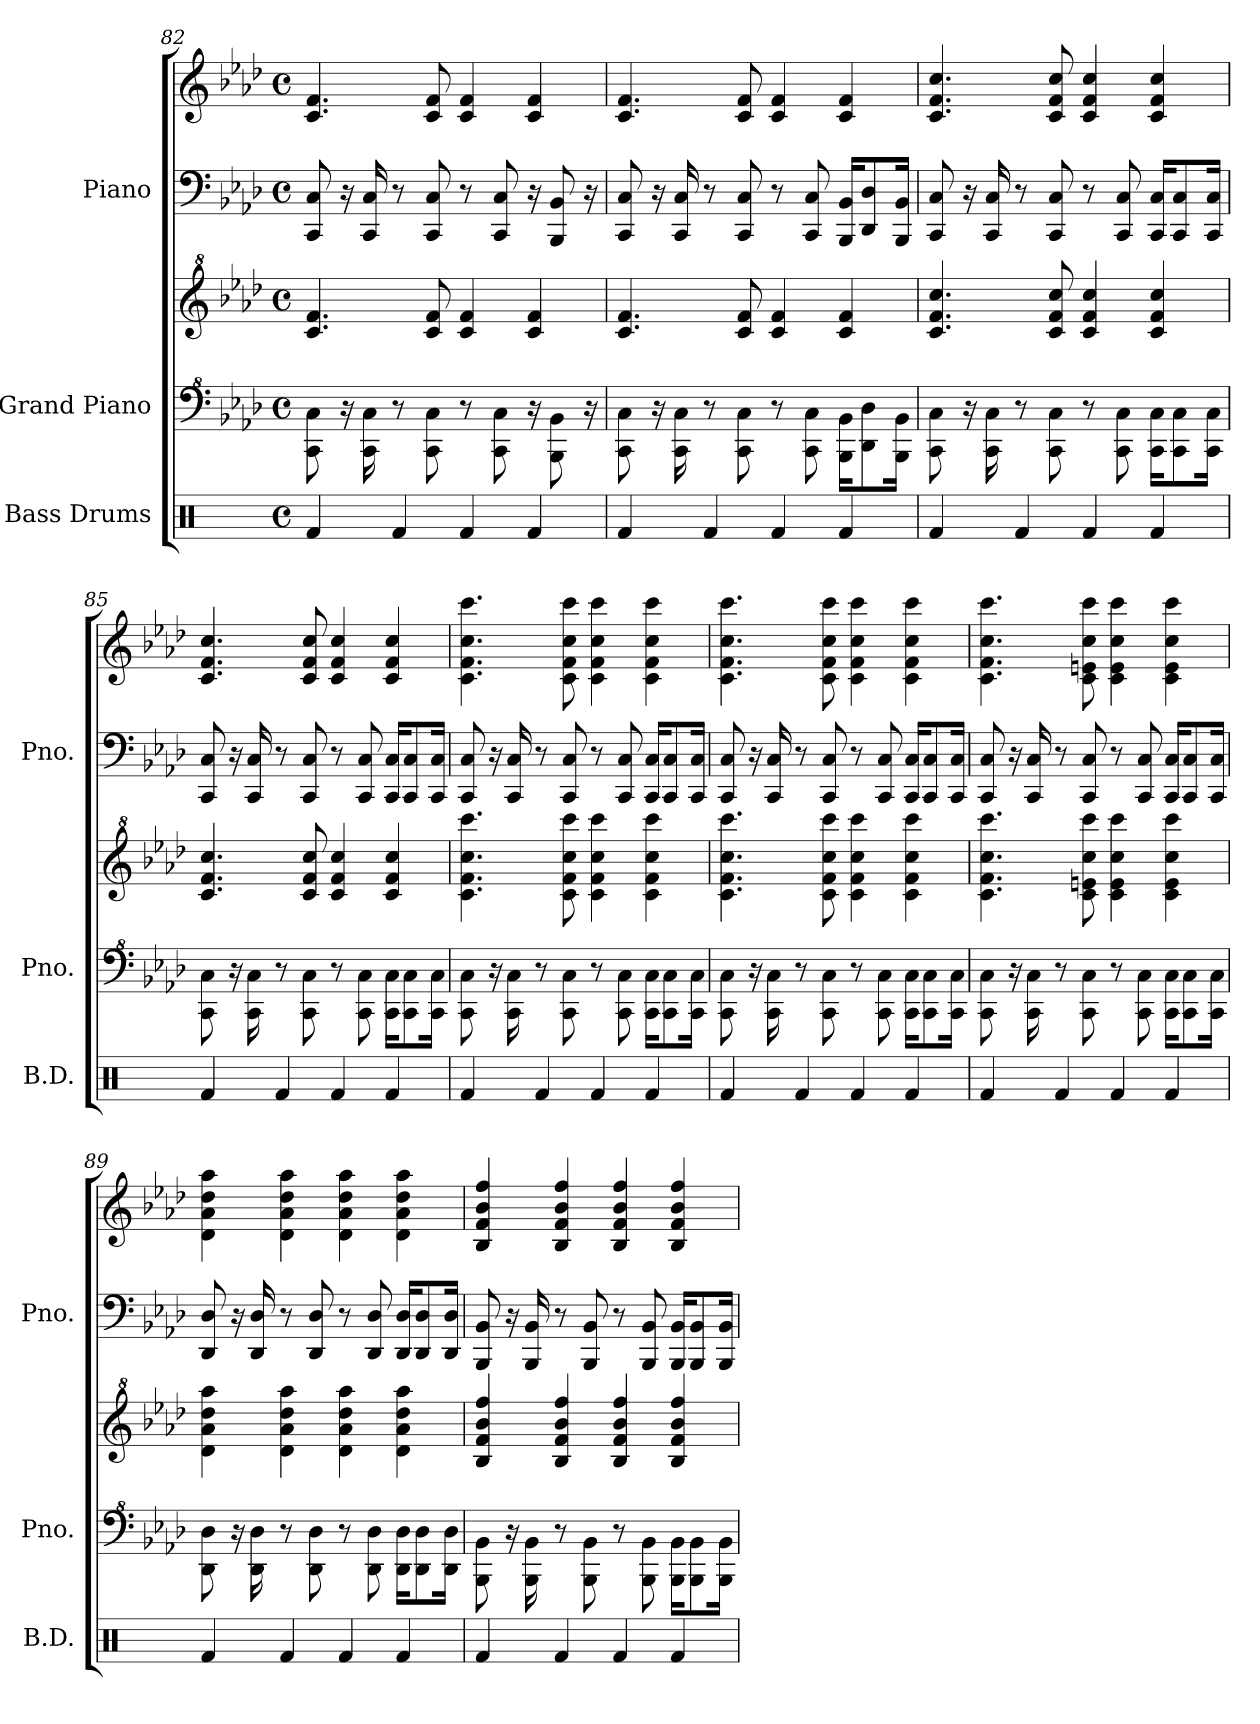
**kern	**kern	**kern	**kern	**kern
*part3	*part2	*part2	*part1	*part1
*staff5	*staff4	*staff3	*staff2	*staff1
*I"Bass Drums	*I"Grand Piano	*	*I"Piano	*
*I'B.D.	*I'Pno.	*	*I'Pno.	*
*clefX	*clefF^4	*clefG^2	*clefF4	*clefG2
*k[]	*k[b-e-a-d-]	*k[b-e-a-d-]	*k[b-e-a-d-]	*k[b-e-a-d-]
*M4/4	*M4/4	*M4/4	*M4/4	*M4/4
*met(c)	*met(c)	*met(c)	*met(c)	*met(c)
=82	=82	=82	=82	=82
4Rf/	8C\ 8c\	4.cc/ 4.ff/	8CC/ 8C/	4.c/ 4.f/
.	16r	.	16r	.
.	16C\ 16c\	.	16CC/ 16C/	.
4Rf/	8r	.	8r	.
.	8C\ 8c\	8cc/ 8ff/	8CC/ 8C/	8c/ 8f/
4Rf/	8r	4cc/ 4ff/	8r	4c/ 4f/
.	8C\ 8c\	.	8CC/ 8C/	.
4Rf/	16r	4cc/ 4ff/	16r	4c/ 4f/
.	8BB-\ 8B-\	.	8BBB-/ 8BB-/	.
.	16r	.	16r	.
!!LO:PB:g=z
=83	=83	=83	=83	=83
4Rf/	8C\ 8c\	4.cc/ 4.ff/	8CC/ 8C/	4.c/ 4.f/
.	16r	.	16r	.
.	16C\ 16c\	.	16CC/ 16C/	.
4Rf/	8r	.	8r	.
.	8C\ 8c\	8cc/ 8ff/	8CC/ 8C/	8c/ 8f/
4Rf/	8r	4cc/ 4ff/	8r	4c/ 4f/
.	8C\ 8c\	.	8CC/ 8C/	.
4Rf/	16BB-\ 16B-\KL	4cc/ 4ff/	16BBB-/ 16BB-/KL	4c/ 4f/
.	8D-\ 8d-\	.	8DD-/ 8D-/	.
.	16BB-\ 16B-\Jk	.	16BBB-/ 16BB-/Jk	.
=84	=84	=84	=84	=84
4Rf/	8C\ 8c\	4.cc/ 4.ff/ 4.ccc/	8CC/ 8C/	4.c/ 4.f/ 4.cc/
.	16r	.	16r	.
.	16C\ 16c\	.	16CC/ 16C/	.
4Rf/	8r	.	8r	.
.	8C\ 8c\	8cc/ 8ff/ 8ccc/	8CC/ 8C/	8c/ 8f/ 8cc/
4Rf/	8r	4cc/ 4ff/ 4ccc/	8r	4c/ 4f/ 4cc/
.	8C\ 8c\	.	8CC/ 8C/	.
4Rf/	16C\ 16c\KL	4cc/ 4ff/ 4ccc/	16CC/ 16C/KL	4c/ 4f/ 4cc/
.	8C\ 8c\	.	8CC/ 8C/	.
.	16C\ 16c\Jk	.	16CC/ 16C/Jk	.
=85	=85	=85	=85	=85
4Rf/	8C\ 8c\	4.cc/ 4.ff/ 4.ccc/	8CC/ 8C/	4.c/ 4.f/ 4.cc/
.	16r	.	16r	.
.	16C\ 16c\	.	16CC/ 16C/	.
4Rf/	8r	.	8r	.
.	8C\ 8c\	8cc/ 8ff/ 8ccc/	8CC/ 8C/	8c/ 8f/ 8cc/
4Rf/	8r	4cc/ 4ff/ 4ccc/	8r	4c/ 4f/ 4cc/
.	8C\ 8c\	.	8CC/ 8C/	.
4Rf/	16C\ 16c\KL	4cc/ 4ff/ 4ccc/	16CC/ 16C/KL	4c/ 4f/ 4cc/
.	8C\ 8c\	.	8CC/ 8C/	.
.	16C\ 16c\Jk	.	16CC/ 16C/Jk	.
!!LO:LB:g=z
=86	=86	=86	=86	=86
4Rf/	8C\ 8c\	4.cc\ 4.ff\ 4.ccc\ 4.cccc\	8CC/ 8C/	4.c\ 4.f\ 4.cc\ 4.ccc\
.	16r	.	16r	.
.	16C\ 16c\	.	16CC/ 16C/	.
4Rf/	8r	.	8r	.
.	8C\ 8c\	8cc\ 8ff\ 8ccc\ 8cccc\	8CC/ 8C/	8c\ 8f\ 8cc\ 8ccc\
4Rf/	8r	4cc\ 4ff\ 4ccc\ 4cccc\	8r	4c\ 4f\ 4cc\ 4ccc\
.	8C\ 8c\	.	8CC/ 8C/	.
4Rf/	16C\ 16c\KL	4cc\ 4ff\ 4ccc\ 4cccc\	16CC/ 16C/KL	4c\ 4f\ 4cc\ 4ccc\
.	8C\ 8c\	.	8CC/ 8C/	.
.	16C\ 16c\Jk	.	16CC/ 16C/Jk	.
=87	=87	=87	=87	=87
4Rf/	8C\ 8c\	4.cc\ 4.ff\ 4.ccc\ 4.cccc\	8CC/ 8C/	4.c\ 4.f\ 4.cc\ 4.ccc\
.	16r	.	16r	.
.	16C\ 16c\	.	16CC/ 16C/	.
4Rf/	8r	.	8r	.
.	8C\ 8c\	8cc\ 8ff\ 8ccc\ 8cccc\	8CC/ 8C/	8c\ 8f\ 8cc\ 8ccc\
4Rf/	8r	4cc\ 4ff\ 4ccc\ 4cccc\	8r	4c\ 4f\ 4cc\ 4ccc\
.	8C\ 8c\	.	8CC/ 8C/	.
4Rf/	16C\ 16c\KL	4cc\ 4ff\ 4ccc\ 4cccc\	16CC/ 16C/KL	4c\ 4f\ 4cc\ 4ccc\
.	8C\ 8c\	.	8CC/ 8C/	.
.	16C\ 16c\Jk	.	16CC/ 16C/Jk	.
=88	=88	=88	=88	=88
4Rf/	8C\ 8c\	4.cc\ 4.ff\ 4.ccc\ 4.cccc\	8CC/ 8C/	4.c\ 4.f\ 4.cc\ 4.ccc\
.	16r	.	16r	.
.	16C\ 16c\	.	16CC/ 16C/	.
4Rf/	8r	.	8r	.
.	8C\ 8c\	8cc\ 8een\ 8ccc\ 8cccc\	8CC/ 8C/	8c\ 8en\ 8cc\ 8ccc\
4Rf/	8r	4cc\ 4ee\ 4ccc\ 4cccc\	8r	4c\ 4e\ 4cc\ 4ccc\
.	8C\ 8c\	.	8CC/ 8C/	.
4Rf/	16C\ 16c\KL	4cc\ 4ee\ 4ccc\ 4cccc\	16CC/ 16C/KL	4c\ 4e\ 4cc\ 4ccc\
.	8C\ 8c\	.	8CC/ 8C/	.
.	16C\ 16c\Jk	.	16CC/ 16C/Jk	.
!!LO:PB:g=z
=89	=89	=89	=89	=89
4Rf/	8D-\ 8d-\	4dd-\ 4aa-\ 4ddd-\ 4aaa-\	8DD-/ 8D-/	4d-\ 4a-\ 4dd-\ 4aa-\
.	16r	.	16r	.
.	16D-\ 16d-\	.	16DD-/ 16D-/	.
4Rf/	8r	4dd-\ 4aa-\ 4ddd-\ 4aaa-\	8r	4d-\ 4a-\ 4dd-\ 4aa-\
.	8D-\ 8d-\	.	8DD-/ 8D-/	.
4Rf/	8r	4dd-\ 4aa-\ 4ddd-\ 4aaa-\	8r	4d-\ 4a-\ 4dd-\ 4aa-\
.	8D-\ 8d-\	.	8DD-/ 8D-/	.
4Rf/	16D-\ 16d-\KL	4dd-\ 4aa-\ 4ddd-\ 4aaa-\	16DD-/ 16D-/KL	4d-\ 4a-\ 4dd-\ 4aa-\
.	8D-\ 8d-\	.	8DD-/ 8D-/	.
.	16D-\ 16d-\Jk	.	16DD-/ 16D-/Jk	.
=90	=90	=90	=90	=90
4Rf/	8BB-\ 8B-\	4b-/ 4ff/ 4bb-/ 4fff/	8BBB-/ 8BB-/	4B-/ 4f/ 4b-/ 4ff/
.	16r	.	16r	.
.	16BB-\ 16B-\	.	16BBB-/ 16BB-/	.
4Rf/	8r	4b-/ 4ff/ 4bb-/ 4fff/	8r	4B-/ 4f/ 4b-/ 4ff/
.	8BB-\ 8B-\	.	8BBB-/ 8BB-/	.
4Rf/	8r	4b-/ 4ff/ 4bb-/ 4fff/	8r	4B-/ 4f/ 4b-/ 4ff/
.	8BB-\ 8B-\	.	8BBB-/ 8BB-/	.
4Rf/	16BB-\ 16B-\KL	4b-/ 4ff/ 4bb-/ 4fff/	16BBB-/ 16BB-/KL	4B-/ 4f/ 4b-/ 4ff/
.	8BB-\ 8B-\	.	8BBB-/ 8BB-/	.
.	16BB-\ 16B-\Jk	.	16BBB-/ 16BB-/Jk	.
=	=	=	=	=
*-	*-	*-	*-	*-
